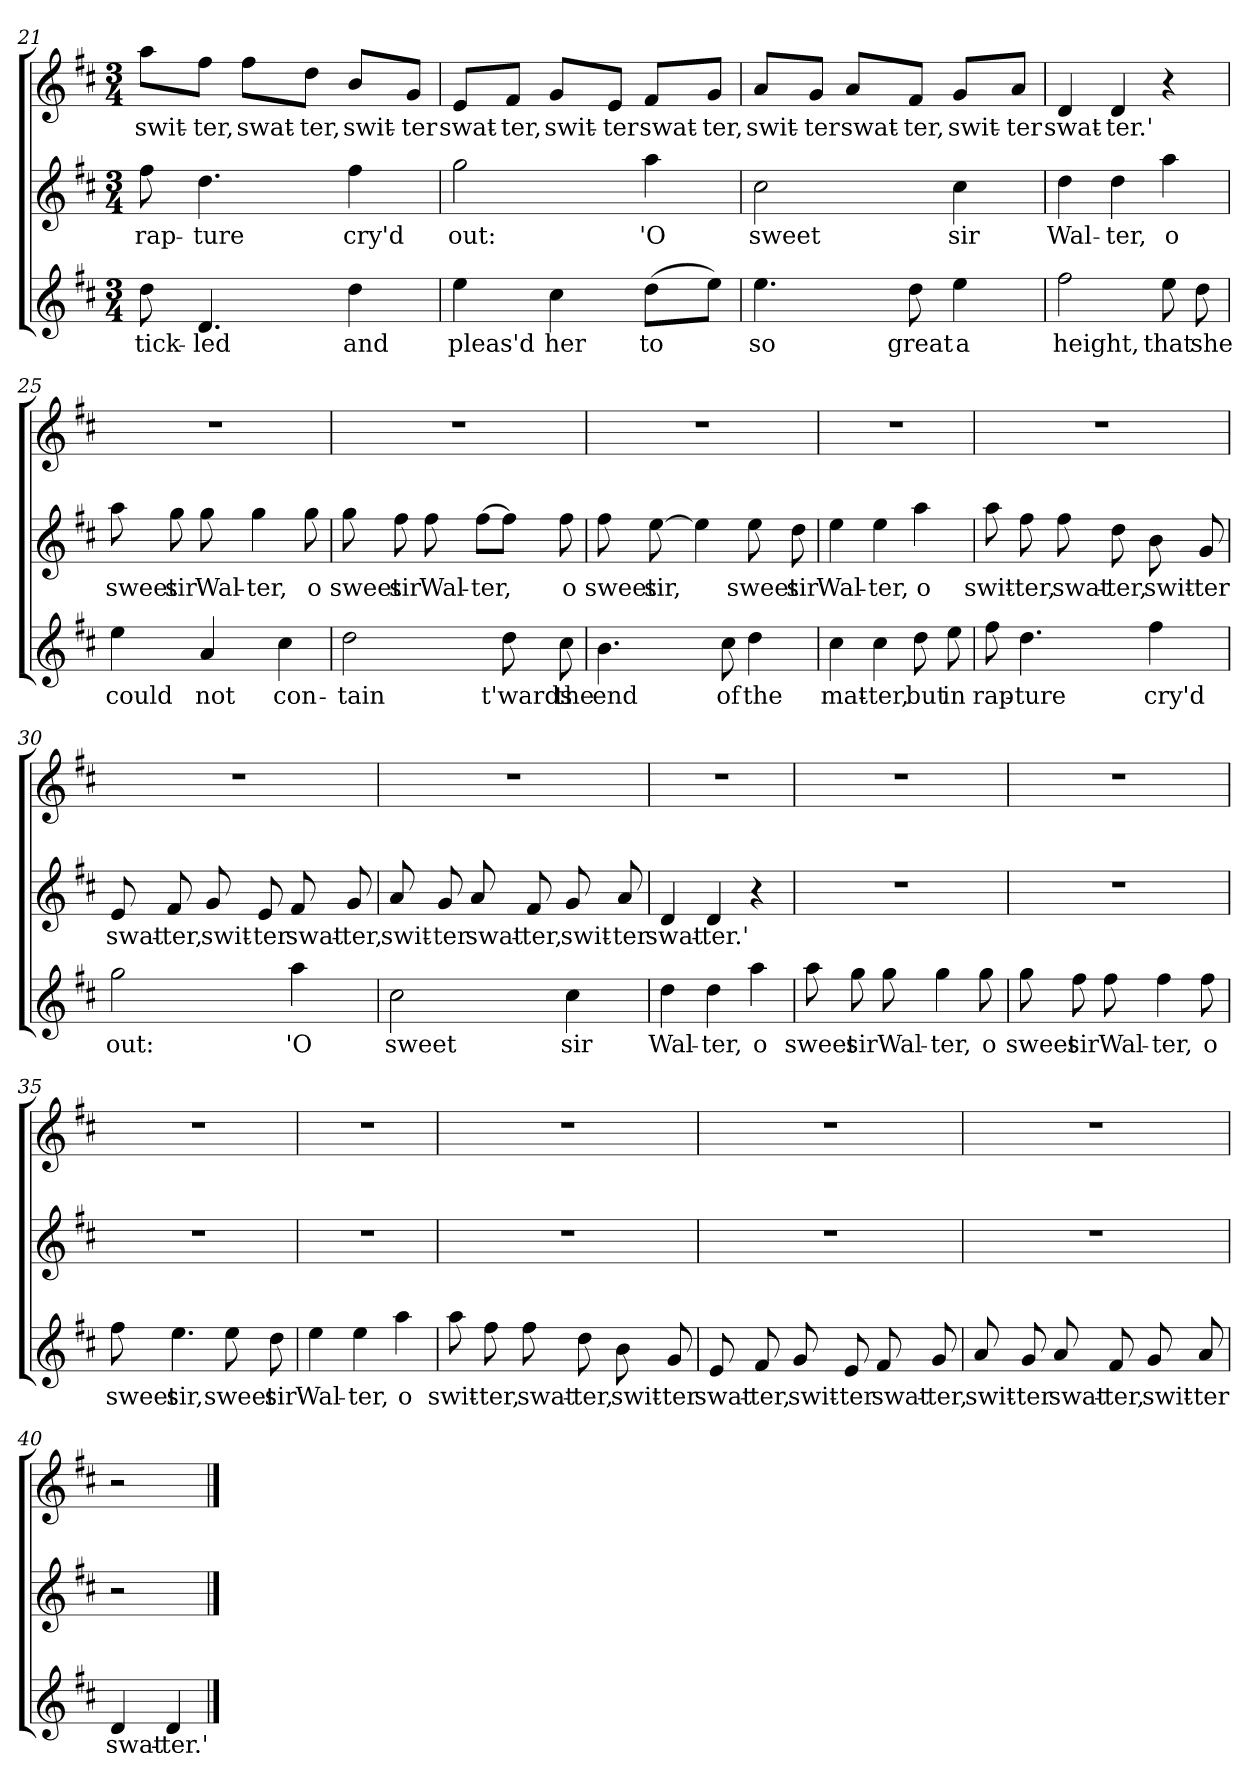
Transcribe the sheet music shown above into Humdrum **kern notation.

**kern	**text	**kern	**text	**kern	**text
*part3	*part3	*part2	*part2	*part1	*part1
*staff3	*staff3	*staff2	*staff2	*staff1	*staff1
*clefG2	*	*clefG2	*	*clefG2	*
*k[f#c#]	*	*k[f#c#]	*	*k[f#c#]	*
*D:	*	*D:	*	*D:	*
*M3/4	*	*M3/4	*	*M3/4	*
=21	=21	=21	=21	=21	=21
8dd\	tick-	8ff#\	rap-	8aa\L	swit-
4.d/	-led	4.dd\	-ture	8ff#\J	-ter,
.	.	.	.	8ff#\L	swat-
.	.	.	.	8dd\J	-ter,
4dd\	and	4ff#\	cry'd	8b/L	swit-
.	.	.	.	8g/J	-ter
=22	=22	=22	=22	=22	=22
4ee\	pleas'd	2gg\	out:	8e/L	swat-
.	.	.	.	8f#/J	-ter,
4cc#\	her	.	.	8g/L	swit-
.	.	.	.	8e/J	-ter
(8dd\L	to	4aa\	'O	8f#/L	swat-
8ee\J)	.	.	.	8g/J	-ter,
=23	=23	=23	=23	=23	=23
4.ee\	so	2cc#\	sweet	8a/L	swit-
.	.	.	.	8g/J	-ter
.	.	.	.	8a/L	swat-
8dd\	great	.	.	8f#/J	-ter,
4ee\	a	4cc#\	sir	8g/L	swit-
.	.	.	.	8a/J	-ter
!!LO:PB:g=z
=24	=24	=24	=24	=24	=24
2ff#\	height,	4dd\	Wal-	4d/	swat-
.	.	4dd\	-ter,	4d/	-ter.'
8ee\	that	4aa\	o	4r	.
8dd\	she	.	.	.	.
=25	=25	=25	=25	=25	=25
4ee\	could	8aa\	sweet	2.r	.
.	.	8gg\	sir	.	.
4a/	not	8gg\	Wal-	.	.
.	.	4gg\	-ter,	.	.
4cc#\	con-	.	.	.	.
.	.	8gg\	o	.	.
=26	=26	=26	=26	=26	=26
2dd\	-tain	8gg\	sweet	2.r	.
.	.	8ff#\	sir	.	.
.	.	8ff#\	Wal-	.	.
.	.	[8ff#\L	-ter,	.	.
8dd\	t'wards	8ff#\J]	.	.	.
8cc#\	the	8ff#\	o	.	.
=27	=27	=27	=27	=27	=27
4.b\	end	8ff#\	sweet	2.r	.
.	.	[8ee\	sir,	.	.
.	.	4ee\]	.	.	.
8cc#\	of	.	.	.	.
4dd\	the	8ee\	sweet	.	.
.	.	8dd\	sir	.	.
!!LO:LB:g=z
=28	=28	=28	=28	=28	=28
4cc#\	mat-	4ee\	Wal-	2.r	.
4cc#\	-ter,	4ee\	-ter,	.	.
8dd\	but	4aa\	o	.	.
8ee\	in	.	.	.	.
=29	=29	=29	=29	=29	=29
8ff#\	rap-	8aa\	swit-	2.r	.
4.dd\	-ture	8ff#\	-ter,	.	.
.	.	8ff#\	swat-	.	.
.	.	8dd\	-ter,	.	.
4ff#\	cry'd	8b\	swit-	.	.
.	.	8g/	-ter	.	.
=30	=30	=30	=30	=30	=30
2gg\	out:	8e/	swat-	2.r	.
.	.	8f#/	-ter,	.	.
.	.	8g/	swit-	.	.
.	.	8e/	-ter	.	.
4aa\	'O	8f#/	swat-	.	.
.	.	8g/	-ter,	.	.
!!LO:LB:g=z
=31	=31	=31	=31	=31	=31
2cc#\	sweet	8a/	swit-	2.r	.
.	.	8g/	-ter	.	.
.	.	8a/	swat-	.	.
.	.	8f#/	-ter,	.	.
4cc#\	sir	8g/	swit-	.	.
.	.	8a/	-ter	.	.
=32	=32	=32	=32	=32	=32
4dd\	Wal-	4d/	swat-	2.r	.
4dd\	-ter,	4d/	-ter.'	.	.
4aa\	o	4r	.	.	.
=33	=33	=33	=33	=33	=33
8aa\	sweet	2.r	.	2.r	.
8gg\	sir	.	.	.	.
8gg\	Wal-	.	.	.	.
4gg\	-ter,	.	.	.	.
8gg\	o	.	.	.	.
!!LO:LB:g=z
=34	=34	=34	=34	=34	=34
8gg\	sweet	2.r	.	2.r	.
8ff#\	sir	.	.	.	.
8ff#\	Wal-	.	.	.	.
4ff#\	-ter,	.	.	.	.
8ff#\	o	.	.	.	.
=35	=35	=35	=35	=35	=35
8ff#\	sweet	2.r	.	2.r	.
4.ee\	sir,	.	.	.	.
8ee\	sweet	.	.	.	.
8dd\	sir	.	.	.	.
=36	=36	=36	=36	=36	=36
4ee\	Wal-	2.r	.	2.r	.
4ee\	-ter,	.	.	.	.
4aa\	o	.	.	.	.
=37	=37	=37	=37	=37	=37
8aa\	swit-	2.r	.	2.r	.
8ff#\	-ter,	.	.	.	.
8ff#\	swat-	.	.	.	.
8dd\	-ter,	.	.	.	.
8b\	swit-	.	.	.	.
8g/	-ter	.	.	.	.
!!LO:LB:g=z
=38	=38	=38	=38	=38	=38
8e/	swat-	2.r	.	2.r	.
8f#/	-ter,	.	.	.	.
8g/	swit-	.	.	.	.
8e/	-ter	.	.	.	.
8f#/	swat-	.	.	.	.
8g/	-ter,	.	.	.	.
=39	=39	=39	=39	=39	=39
8a/	swit-	2.r	.	2.r	.
8g/	-ter	.	.	.	.
8a/	swat-	.	.	.	.
8f#/	-ter,	.	.	.	.
8g/	swit-	.	.	.	.
8a/	-ter	.	.	.	.
=40	=40	=40	=40	=40	=40
4d/	swat-	2r	.	2r	.
4d/	-ter.'	.	.	.	.
==	==	==	==	==	==
*-	*-	*-	*-	*-	*-
